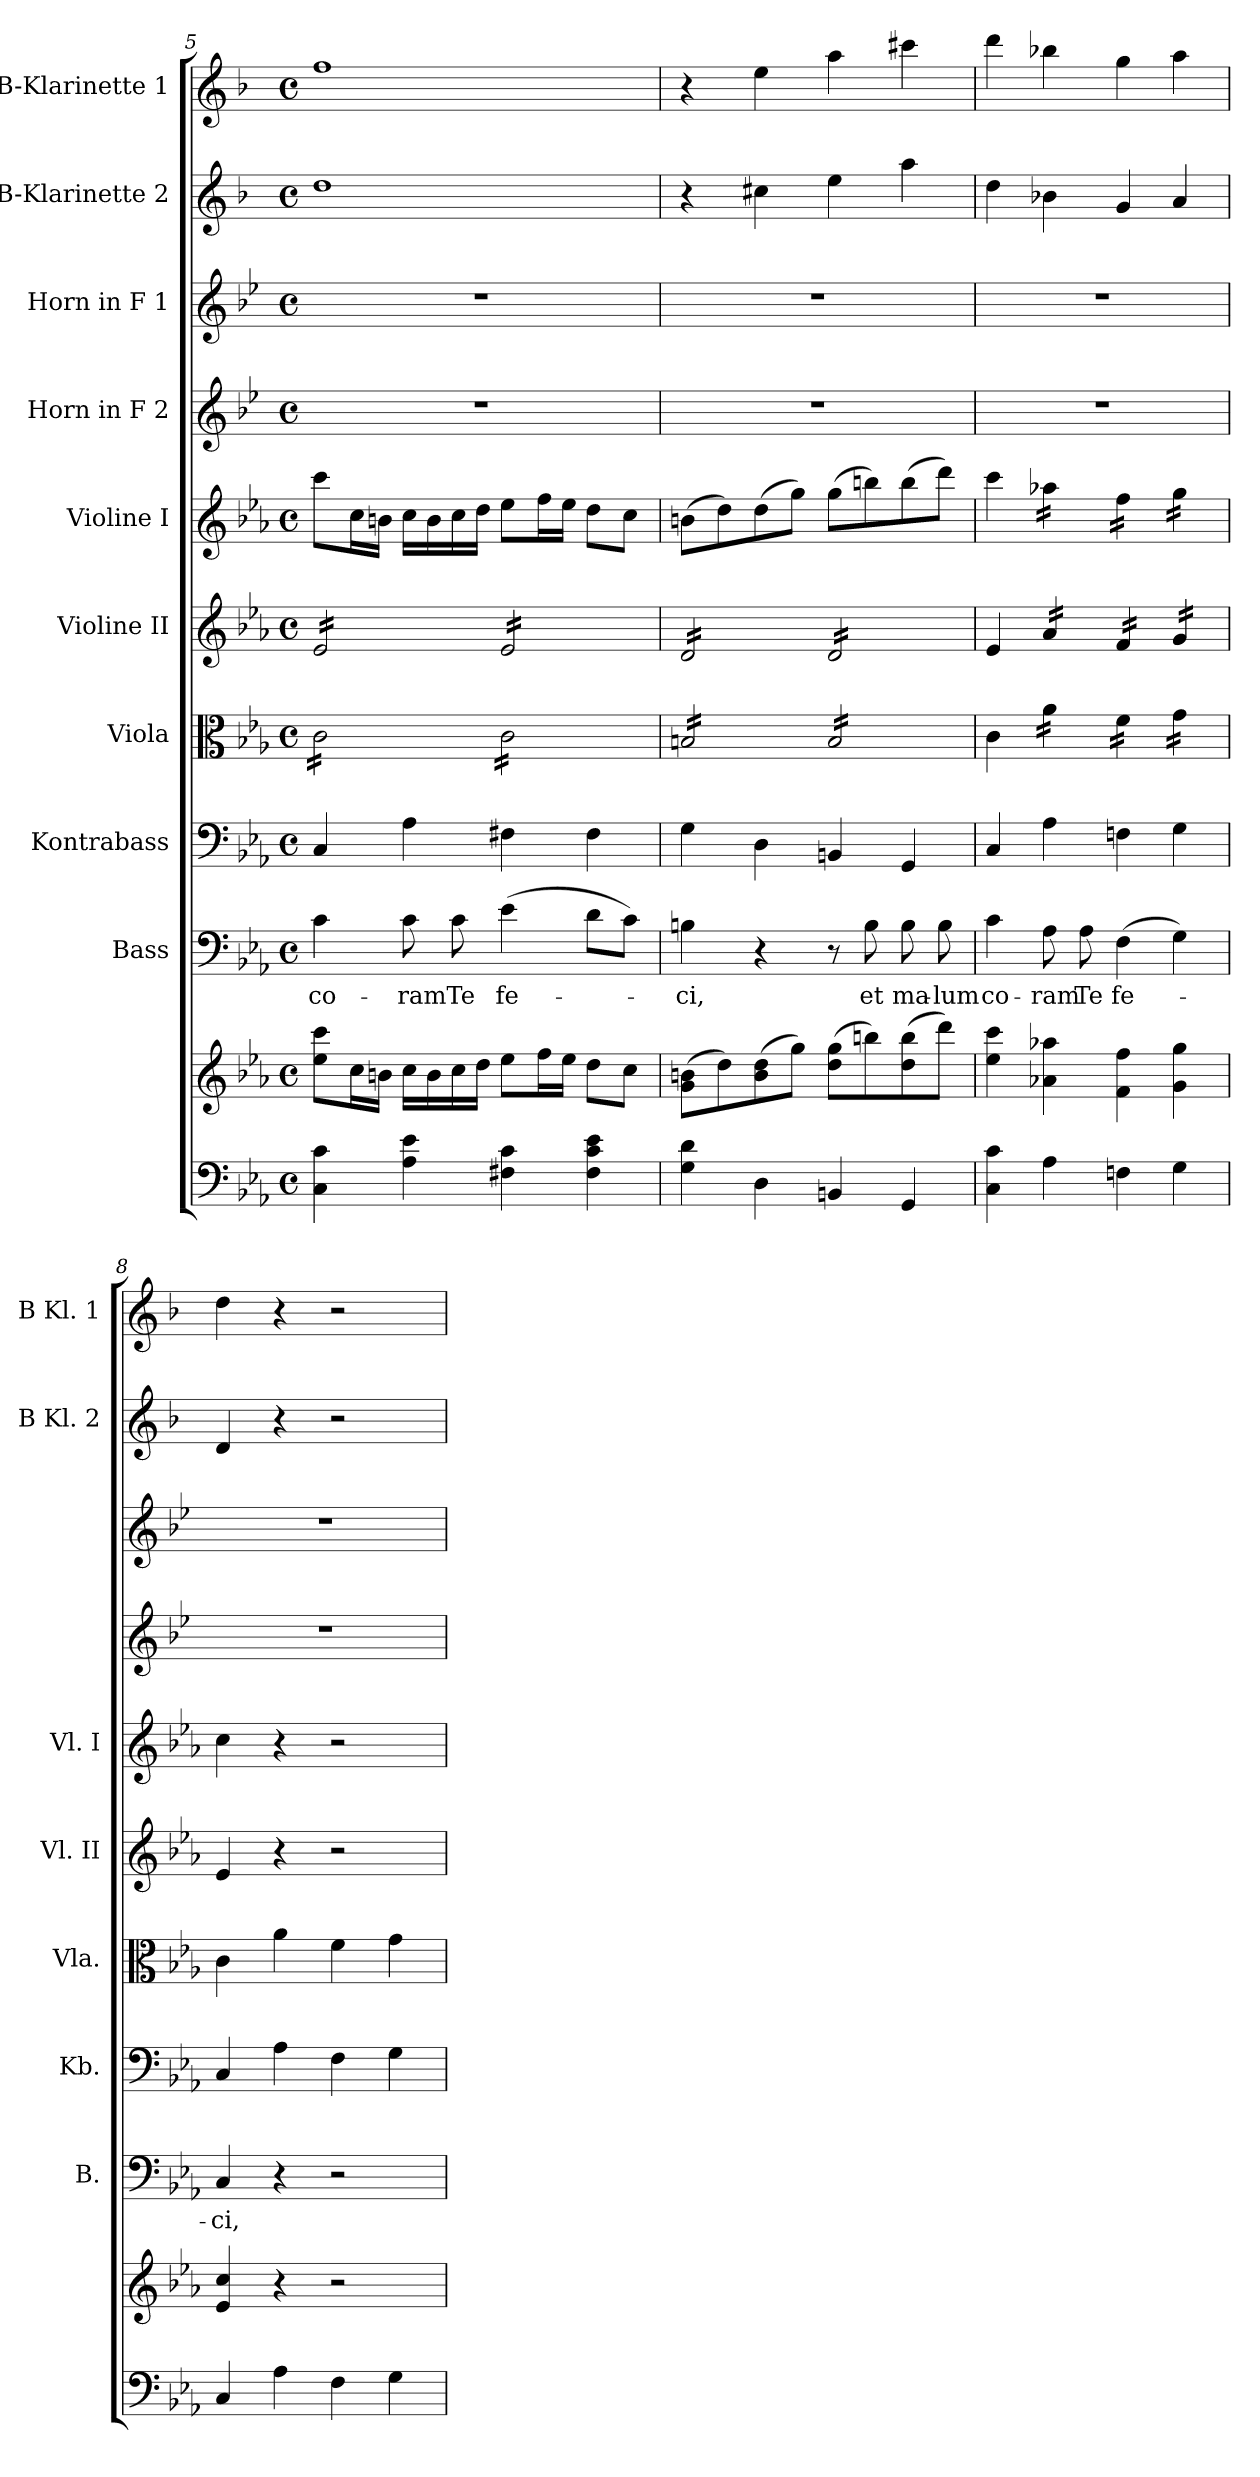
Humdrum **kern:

**kern	**kern	**kern	**text	**kern	**kern	**kern	**kern	**kern	**kern	**kern	**kern
*part10	*part10	*part9	*part9	*part8	*part7	*part6	*part5	*part4	*part3	*part2	*part1
*staff11	*staff10	*staff9	*staff9	*staff8	*staff7	*staff6	*staff5	*staff4	*staff3	*staff2	*staff1
*	*	*I"Bass	*	*I"Kontrabass	*I"Viola	*I"Violine II	*I"Violine I	*I"Horn in F 2	*I"Horn in F 1	*I"B-Klarinette 2	*I"B-Klarinette 1
*	*	*I'B.	*	*I'Kb.	*I'Vla.	*I'Vl. II	*I'Vl. I	*	*	*I'B Kl. 2	*I'B Kl. 1
*clefF4	*clefG2	*clefF4	*	*clefF4	*clefC3	*clefG2	*clefG2	*clefG2	*clefG2	*clefG2	*clefG2
*	*	*	*	*ITrd7c12	*	*	*	*ITrd4c7	*ITrd4c7	*ITrd1c2	*ITrd1c2
*k[b-e-a-]	*k[b-e-a-]	*k[b-e-a-]	*	*k[b-e-a-]	*k[b-e-a-]	*k[b-e-a-]	*k[b-e-a-]	*k[b-e-a-]	*k[b-e-a-]	*k[b-e-a-]	*k[b-e-a-]
*E-:	*E-:	*E-:	*	*E-:	*E-:	*E-:	*E-:	*E-:	*E-:	*E-:	*E-:
*M4/4	*M4/4	*M4/4	*	*M4/4	*M4/4	*M4/4	*M4/4	*M4/4	*M4/4	*M4/4	*M4/4
*met(c)	*met(c)	*met(c)	*	*met(c)	*met(c)	*met(c)	*met(c)	*met(c)	*met(c)	*met(c)	*met(c)
=5	=5	=5	=5	=5	=5	=5	=5	=5	=5	=5	=5
!	!	!	!LO:LY:b	!	!	!	!	!	!	!	!
*	*	*	*	*	*tremolo	*	*	*	*	*	*
*	*	*	*	*	*	*tremolo	*	*	*	*	*
4C\ 4c\	8ee-\ 8ccc\L	4c\	co-	4CC/	16c\LL	16e-/LL	8ccc\L	1r	1r	1cc	1ee-
.	.	.	.	.	16c\	16e-/	.	.	.	.	.
.	16cc\L	.	.	.	16c\	16e-/	16cc\L	.	.	.	.
.	16bn\JJ	.	.	.	16c\	16e-/	16bn\JJ	.	.	.	.
!	!	!	!LO:LY:b	!	!	!	!	!	!	!	!
4A-\ 4e-\	16cc\LL	8c\	-ram	4AA-\	16c\	16e-/	16cc\LL	.	.	.	.
.	16b\	.	.	.	16c\	16e-/	16b\	.	.	.	.
!	!	!	!LO:LY:b	!	!	!	!	!	!	!	!
.	16cc\	8c\	Te	.	16c\	16e-/	16cc\	.	.	.	.
.	16dd\JJ	.	.	.	16c\JJ	16e-/JJ	16dd\JJ	.	.	.	.
!	!	!	!LO:LY:b	!	!	!	!	!	!	!	!
4F#X\ 4c\	8ee-\L	(>4e-\	fe-	4FF#X\	16c\LL	16e-/LL	8ee-\L	.	.	.	.
.	.	.	.	.	16c\	16e-/	.	.	.	.	.
.	16ff\L	.	.	.	16c\	16e-/	16ff\L	.	.	.	.
.	16ee-\JJ	.	.	.	16c\	16e-/	16ee-\JJ	.	.	.	.
4F#\ 4c\ 4e-\	8dd\L	8d\L	.	4FF#\	16c\	16e-/	8dd\L	.	.	.	.
.	.	.	.	.	16c\	16e-/	.	.	.	.	.
.	8cc\J	8c\J)	.	.	16c\	16e-/	8cc\J	.	.	.	.
.	.	.	.	.	16c\JJ	16e-/JJ	.	.	.	.	.
=6	=6	=6	=6	=6	=6	=6	=6	=6	=6	=6	=6
!	!	!	!LO:LY:b	!	!	!	!	!	!	!	!
4G\ 4d\	(>8g\ 8bn\L	4Bn\	-ci,	4GG\	16Bn/LL	16d/LL	(>8bn\L	1r	1r	4r	4r
.	.	.	.	.	16Bn/	16d/	.	.	.	.	.
.	8dd\)	.	.	.	16Bn/	16d/	8dd\)	.	.	.	.
.	.	.	.	.	16Bn/	16d/	.	.	.	.	.
4D\	(>8b\ 8dd\	4r	.	4DD\	16Bn/	16d/	(>8dd\	.	.	4bn\	4dd\
.	.	.	.	.	16Bn/	16d/	.	.	.	.	.
.	8gg\J)	.	.	.	16Bn/	16d/	8gg\J)	.	.	.	.
.	.	.	.	.	16Bn/JJ	16d/JJ	.	.	.	.	.
4BBn/	(>8dd\ 8gg\L	8r	.	4BBBn/	16B/LL	16d/LL	(>8gg\L	.	.	4dd\	4gg\
.	.	.	.	.	16B/	16d/	.	.	.	.	.
!	!	!	!LO:LY:b	!	!	!	!	!	!	!	!
.	8bbn\)	8B\	et	.	16B/	16d/	8bbn\)	.	.	.	.
.	.	.	.	.	16B/	16d/	.	.	.	.	.
!	!	!	!LO:LY:b	!	!	!	!	!	!	!	!
4GG/	(>8dd\ 8bb\	8B\	ma-	4GGG/	16B/	16d/	(>8bb\	.	.	4gg\	4bbn\
.	.	.	.	.	16B/	16d/	.	.	.	.	.
!	!	!	!LO:LY:b	!	!	!	!	!	!	!	!
.	8ddd\J)	8B\	-lum	.	16B/	16d/	8ddd\J)	.	.	.	.
.	.	.	.	.	16B/JJ	16d/JJ	.	.	.	.	.
*	*	*	*	*	*	*Xtremolo	*	*	*	*	*
*	*	*	*	*	*Xtremolo	*	*	*	*	*	*
!!LO:PB:g=z
=7	=7	=7	=7	=7	=7	=7	=7	=7	=7	=7	=7
!	!	!	!LO:LY:b	!	!	!	!	!	!	!	!
4C\ 4c\	4ee-\ 4ccc\	4c\	co-	4CC/	4c\	4e-/	4ccc\	1r	1r	4cc\	4ccc\
!	!	!	!LO:LY:b	!	!	!	!	!	!	!	!
*	*	*	*	*	*tremolo	*	*	*	*	*	*
*	*	*	*	*	*	*tremolo	*	*	*	*	*
*	*	*	*	*	*	*	*tremolo	*	*	*	*
4A-\	4a-X\ 4aa-X\	8A-\	-ram	4AA-\	16a-\LL	16a-/LL	16aa-X\LL	.	.	4a-X\	4aa-X\
.	.	.	.	.	16a-\	16a-/	16aa-X\	.	.	.	.
!	!	!	!LO:LY:b	!	!	!	!	!	!	!	!
.	.	8A-\	Te	.	16a-\	16a-/	16aa-X\	.	.	.	.
.	.	.	.	.	16a-\JJ	16a-/JJ	16aa-X\JJ	.	.	.	.
!	!	!	!LO:LY:b	!	!	!	!	!	!	!	!
4Fn\	4f\ 4ff\	(>4F\	fe-	4FFn\	16f\LL	16f/LL	16ff\LL	.	.	4f/	4ff\
.	.	.	.	.	16f\	16f/	16ff\	.	.	.	.
.	.	.	.	.	16f\	16f/	16ff\	.	.	.	.
.	.	.	.	.	16f\JJ	16f/JJ	16ff\JJ	.	.	.	.
4G\	4g\ 4gg\	4G\)	.	4GG\	16g\LL	16g/LL	16gg\LL	.	.	4g/	4gg\
.	.	.	.	.	16g\	16g/	16gg\	.	.	.	.
.	.	.	.	.	16g\	16g/	16gg\	.	.	.	.
.	.	.	.	.	16g\JJ	16g/JJ	16gg\JJ	.	.	.	.
*	*	*	*	*	*	*	*Xtremolo	*	*	*	*
*	*	*	*	*	*	*Xtremolo	*	*	*	*	*
*	*	*	*	*	*Xtremolo	*	*	*	*	*	*
=8	=8	=8	=8	=8	=8	=8	=8	=8	=8	=8	=8
!	!	!	!LO:LY:b	!	!	!	!	!	!	!	!
4C/	4e-/ 4cc/	4C/	-ci,	4CC/	4c\	4e-/	4cc\	1r	1r	4c/	4cc\
4A-\	4r	4r	.	4AA-\	4a-\	4r	4r	.	.	4r	4r
4F\	2r	2r	.	4FF\	4f\	2r	2r	.	.	2r	2r
4G\	.	.	.	4GG\	4g\	.	.	.	.	.	.
=	=	=	=	=	=	=	=	=	=	=	=
*-	*-	*-	*-	*-	*-	*-	*-	*-	*-	*-	*-
